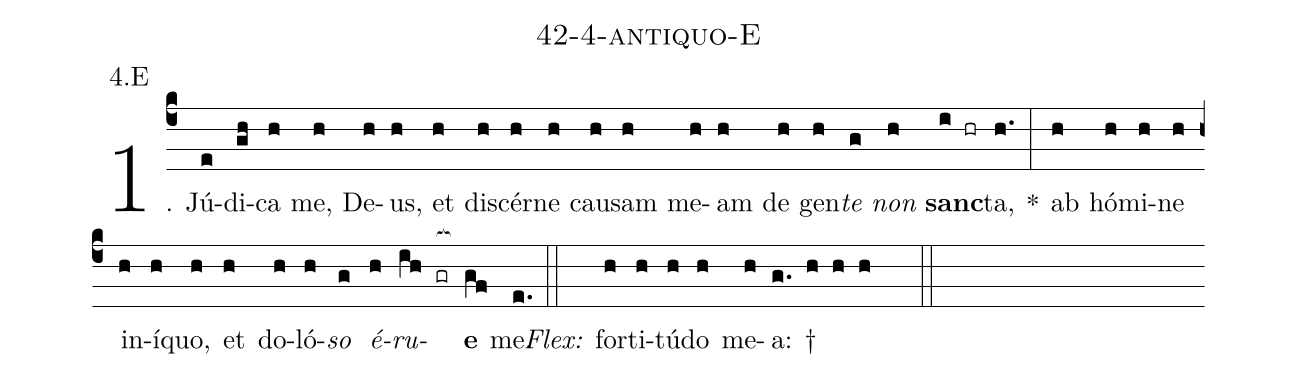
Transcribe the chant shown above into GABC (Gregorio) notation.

name: 42-4-antiquo-E;
annotation: 4.E;
%%
(c4)1. Jú(e)di(gh)ca(h) me,(h) De(h)us,(h) et(h) di(h)scér(h)ne(h) cau(h)sam(h) me(h)am(h) de(h) gen(h)<i>te</i>(g) <i>non</i>(h) <b>sanc</b>(i hr)ta,(h.) *(:) ab(h) hó(h)mi(h)ne(h) in(h)í(h)quo,(h) et(h) do(h)ló(h)<i>so</i>(g) <i>é</i>(h)<i>ru</i>(ih gr[ocb:1{])<b>e</b>(gf[ocb:0}]) me.(e.) (::)
<i>Flex:</i>()  for(h)ti(h)tú(h)do(h) me(h)a: †(g. h h h  ::)
